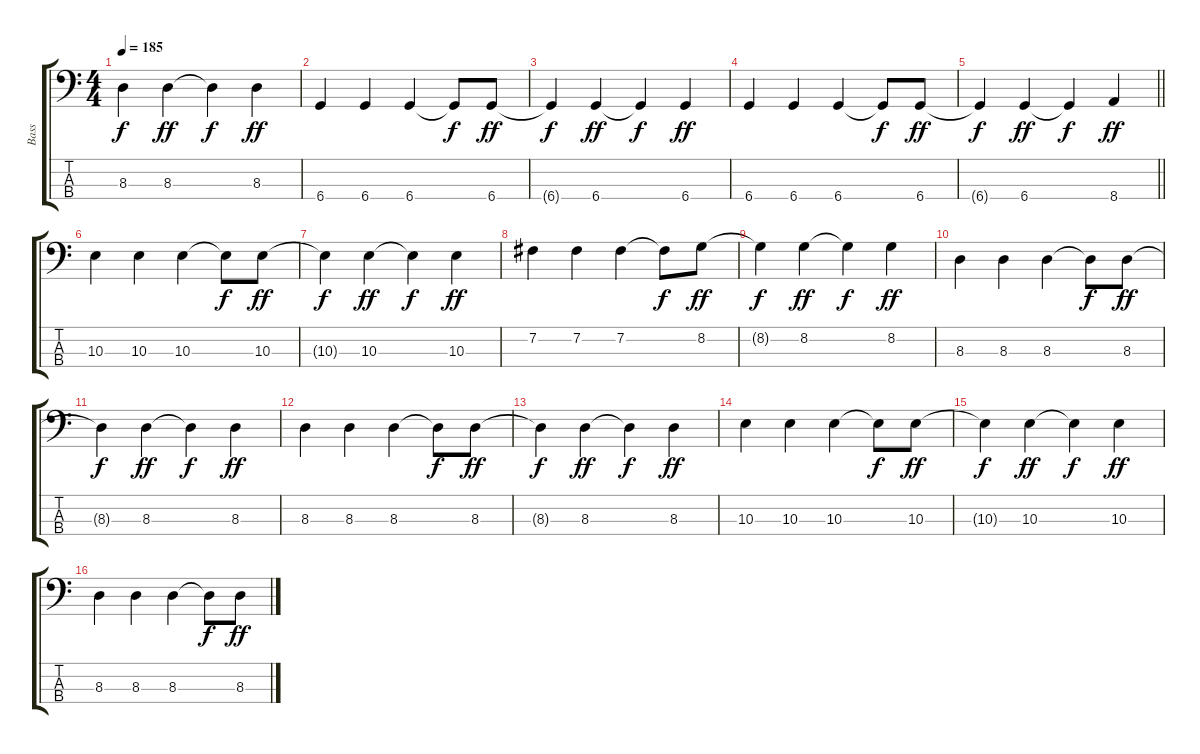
\track ("Bass" "Bass") {instrument electricbassfinger}
\staff {score tabs}
\tuning (E2 B1 Gb1 Db1) {hide}
\ts (4 4)
\tempo 185
\clef f4
\ks c
8.3{t}.4{dy f} 8.3.4{dy ff} 8.3{t}.4{dy f} 8.3.4{dy ff} |
6.4.4 6.4.4 6.4.4 6.4{t}.8{dy f} 6.4.8{dy ff} |
6.4{t}.4{dy f} 6.4.4{dy ff} 6.4{t}.4{dy f} 6.4.4{dy ff} |
6.4.4 6.4.4 6.4.4 6.4{t}.8{dy f} 6.4.8{dy ff} |
\barLineRight lightlight
6.4{t}.4{dy f} 6.4.4{dy ff} 6.4{t}.4{dy f} 8.4.4{dy ff} |
10.3.4 10.3.4 10.3.4 10.3{t}.8{dy f} 10.3.8{dy ff} |
10.3{t}.4{dy f} 10.3.4{dy ff} 10.3{t}.4{dy f} 10.3.4{dy ff} |
7.2.4 7.2.4 7.2.4 7.2{t}.8{dy f} 8.2.8{dy ff} |
8.2{t}.4{dy f} 8.2.4{dy ff} 8.2{t}.4{dy f} 8.2.4{dy ff} |
8.3.4 8.3.4 8.3.4 8.3{t}.8{dy f} 8.3.8{dy ff} |
8.3{t}.4{dy f} 8.3.4{dy ff} 8.3{t}.4{dy f} 8.3.4{dy ff} |
8.3.4 8.3.4 8.3.4 8.3{t}.8{dy f} 8.3.8{dy ff} |
8.3{t}.4{dy f} 8.3.4{dy ff} 8.3{t}.4{dy f} 8.3.4{dy ff} |
10.3.4 10.3.4 10.3.4 10.3{t}.8{dy f} 10.3.8{dy ff} |
10.3{t}.4{dy f} 10.3.4{dy ff} 10.3{t}.4{dy f} 10.3.4{dy ff} |
8.3.4 8.3.4 8.3.4 8.3{t}.8{dy f} 8.3.8{dy ff}
